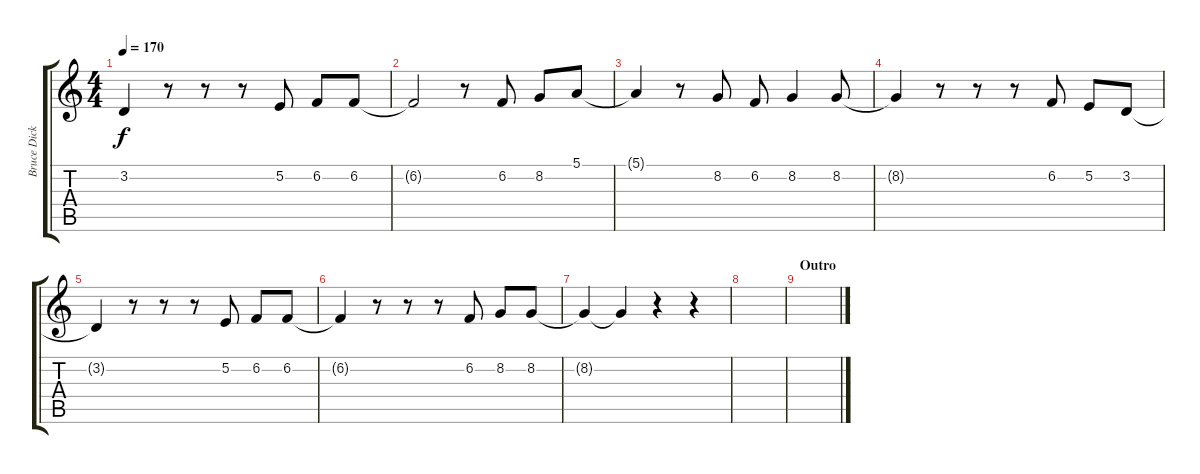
\track ("Bruce Dickinson" "Bruce Dick") {instrument choiraahs}
\staff {score tabs}
\tuning (E4 B3 G3 D3 A2 E2) {hide}
\ts (4 4)
\tempo 170
\clef g2
\ks c
3.2{t}.4{dy f} r.8 r.8 r.8 5.2.8 6.2.8 6.2.8 |
6.2{t}.2 r.8 6.2.8 8.2.8 5.1.8 |
5.1{t}.4 r.8 8.2.8 6.2.8 8.2.4 8.2.8 |
8.2{t}.4 r.8 r.8 r.8 6.2.8 5.2.8 3.2.8 |
3.2{t}.4 r.8 r.8 r.8 5.2.8 6.2.8 6.2.8 |
6.2{t}.4 r.8 r.8 r.8 6.2.8 8.2.8 8.2.8 |
8.2{t}.4 8.2{t}.4 r.4 r.4 |
|
\section ("" "Outro")
